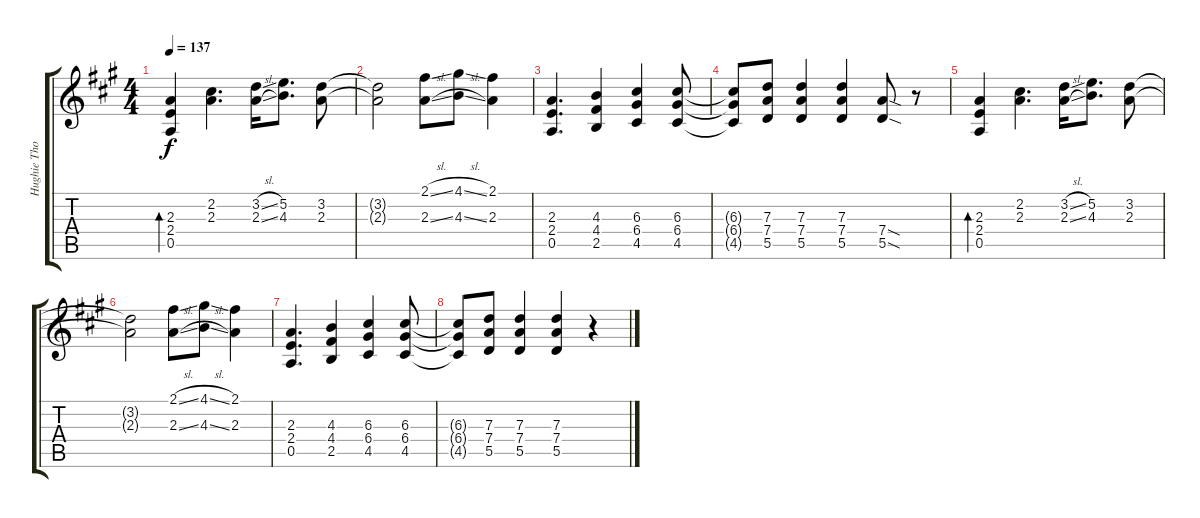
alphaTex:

\track ("Hughie Thomasson Guitar" "Hughie Tho") {instrument overdrivenguitar}
\staff {score tabs}
\tuning (E4 B3 G3 D3 A2 E2) {hide}
\ts (4 4)
\tempo 137
\clef g2
\ks a
(2.3 2.4 0.5).4{bd 60 dy f} (2.2 2.3).4{d} (3.2{sl} 2.3{sl}).16 (5.2 4.3).8{d} (3.2 2.3).8 |
(3.2{t} 2.3{t}).2 (2.1{sl} 2.3{sl}).8 (4.1{sl} 4.3{sl}).8 (2.1 2.3).4 |
(2.3 2.4 0.5).4{d} (4.3 4.4 2.5).4 (6.3 6.4 4.5).4 (6.3 6.4 4.5).8 |
(6.3{t} 6.4{t} 4.5{t}).8 (7.3 7.4 5.5).8 (7.3 7.4 5.5).4 (7.3 7.4 5.5).4 (7.4{sod} 5.5{sod}).8 r.8 |
(2.3 2.4 0.5).4{bd 60} (2.2 2.3).4{d} (3.2{sl} 2.3{sl}).16 (5.2 4.3).8{d} (3.2 2.3).8 |
(3.2{t} 2.3{t}).2 (2.1{sl} 2.3{sl}).8 (4.1{sl} 4.3{sl}).8 (2.1 2.3).4 |
(2.3 2.4 0.5).4{d} (4.3 4.4 2.5).4 (6.3 6.4 4.5).4 (6.3 6.4 4.5).8 |
(6.3{t} 6.4{t} 4.5{t}).8 (7.3 7.4 5.5).8 (7.3 7.4 5.5).4 (7.3 7.4 5.5).4 r.4
